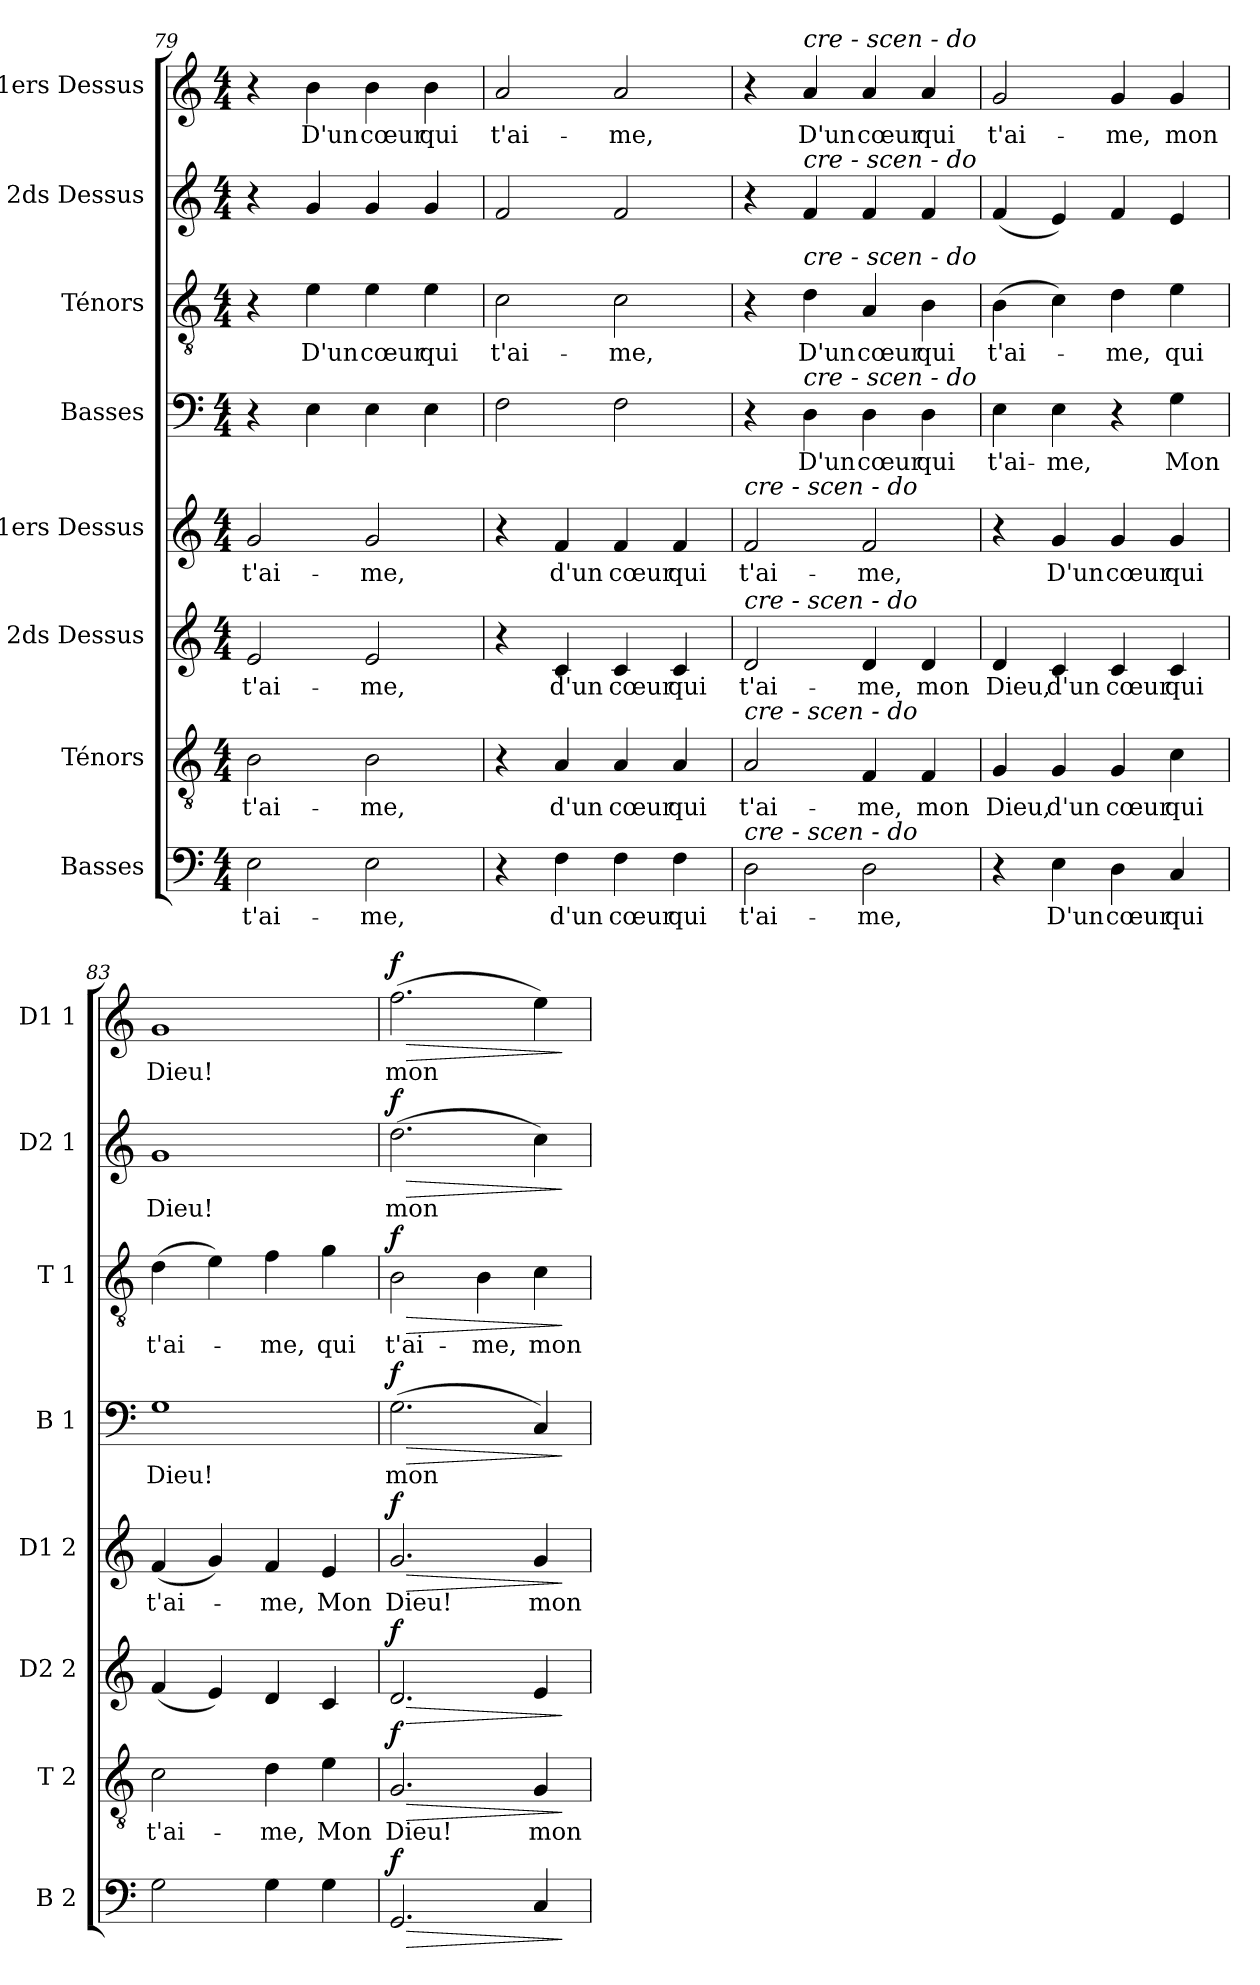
**kern	**text	**dynam	**kern	**text	**dynam	**kern	**text	**dynam	**kern	**text	**dynam	**kern	**text	**dynam	**kern	**text	**dynam	**kern	**text	**dynam	**kern	**text	**dynam
*part8	*part8	*part8	*part7	*part7	*part7	*part6	*part6	*part6	*part5	*part5	*part5	*part4	*part4	*part4	*part3	*part3	*part3	*part2	*part2	*part2	*part1	*part1	*part1
*staff8	*staff8	*staff8	*staff7	*staff7	*staff7	*staff6	*staff6	*staff6	*staff5	*staff5	*staff5	*staff4	*staff4	*staff4	*staff3	*staff3	*staff3	*staff2	*staff2	*staff2	*staff1	*staff1	*staff1
*I"Basses	*	*	*I"Ténors	*	*	*I"2ds Dessus	*	*	*I"1ers Dessus	*	*	*I"Basses	*	*	*I"Ténors	*	*	*I"2ds Dessus	*	*	*I"1ers Dessus	*	*
*I'B 2	*	*	*I'T 2	*	*	*I'D2 2	*	*	*I'D1 2	*	*	*I'B 1	*	*	*I'T 1	*	*	*I'D2 1	*	*	*I'D1 1	*	*
*clefF4	*	*	*clefGv2	*	*	*clefG2	*	*	*clefG2	*	*	*clefF4	*	*	*clefGv2	*	*	*clefG2	*	*	*clefG2	*	*
*k[]	*	*	*k[]	*	*	*k[]	*	*	*k[]	*	*	*k[]	*	*	*k[]	*	*	*k[]	*	*	*k[]	*	*
*M4/4	*	*	*M4/4	*	*	*M4/4	*	*	*M4/4	*	*	*M4/4	*	*	*M4/4	*	*	*M4/4	*	*	*M4/4	*	*
=79	=79	=79	=79	=79	=79	=79	=79	=79	=79	=79	=79	=79	=79	=79	=79	=79	=79	=79	=79	=79	=79	=79	=79
2E\	t'ai-	.	2B\	t'ai-	.	2e/	t'ai-	.	2g/	t'ai-	.	4r	.	.	4r	.	.	4r	.	.	4r	.	.
.	.	.	.	.	.	.	.	.	.	.	.	4E\	.	.	4e\	D'un	.	4g/	.	.	4b\	D'un	.
2E\	-me,	.	2B\	-me,	.	2e/	-me,	.	2g/	-me,	.	4E\	.	.	4e\	cœur	.	4g/	.	.	4b\	cœur	.
.	.	.	.	.	.	.	.	.	.	.	.	4E\	.	.	4e\	qui	.	4g/	.	.	4b\	qui	.
=80	=80	=80	=80	=80	=80	=80	=80	=80	=80	=80	=80	=80	=80	=80	=80	=80	=80	=80	=80	=80	=80	=80	=80
4r	.	.	4r	.	.	4r	.	.	4r	.	.	2F\	.	.	2c\	t'ai-	.	2f/	.	.	2a/	t'ai-	.
4F\	d'un	.	4A/	d'un	.	4c/	d'un	.	4f/	d'un	.	.	.	.	.	.	.	.	.	.	.	.	.
4F\	cœur	.	4A/	cœur	.	4c/	cœur	.	4f/	cœur	.	2F\	.	.	2c\	-me,	.	2f/	.	.	2a/	-me,	.
4F\	qui	.	4A/	qui	.	4c/	qui	.	4f/	qui	.	.	.	.	.	.	.	.	.	.	.	.	.
=81	=81	=81	=81	=81	=81	=81	=81	=81	=81	=81	=81	=81	=81	=81	=81	=81	=81	=81	=81	=81	=81	=81	=81
!	!	!	!	!	!	!	!	!	!LO:TX:a:i:t=cre              -              scen           -            do	!	!	!	!	!	!	!	!	!	!	!	!	!	!
!	!	!	!	!	!	!LO:TX:a:i:t=cre              -              scen           -            do	!	!	!	!	!	!	!	!	!	!	!	!	!	!	!	!	!
!	!	!	!LO:TX:a:i:t=cre              -              scen           -            do	!	!	!	!	!	!	!	!	!	!	!	!	!	!	!	!	!	!	!	!
!LO:TX:a:i:t=cre              -              scen           -            do	!	!	!	!	!	!	!	!	!	!	!	!	!	!	!	!	!	!	!	!	!	!	!
2D\	t'ai-	.	2A/	t'ai-	.	2d/	t'ai-	.	2f/	t'ai-	.	4r	.	.	4r	.	.	4r	.	.	4r	.	.
!	!	!	!	!	!	!	!	!	!	!	!	!	!	!	!	!	!	!	!	!	!LO:TX:a:i:t=cre              -              scen           -            do	!	!
!	!	!	!	!	!	!	!	!	!	!	!	!	!	!	!	!	!	!LO:TX:a:i:t=cre              -             scen           -            do	!	!	!	!	!
!	!	!	!	!	!	!	!	!	!	!	!	!	!	!	!LO:TX:a:i:t=cre              -              scen           -            do	!	!	!	!	!	!	!	!
!	!	!	!	!	!	!	!	!	!	!	!	!LO:TX:a:i:t=cre              -              scen           -            do	!	!	!	!	!	!	!	!	!	!	!
.	.	.	.	.	.	.	.	.	.	.	.	4D\	D'un	.	4d\	D'un	.	4f/	.	.	4a/	D'un	.
2D\	-me,	.	4F/	-me,	.	4d/	-me,	.	2f/	-me,	.	4D\	cœur	.	4A/	cœur	.	4f/	.	.	4a/	cœur	.
.	.	.	4F/	mon	.	4d/	mon	.	.	.	.	4D\	qui	.	4B\	qui	.	4f/	.	.	4a/	qui	.
=82	=82	=82	=82	=82	=82	=82	=82	=82	=82	=82	=82	=82	=82	=82	=82	=82	=82	=82	=82	=82	=82	=82	=82
4r	.	.	4G/	Dieu,	.	4d/	Dieu,	.	4r	.	.	4E\	t'ai-	.	(4B\	t'ai-	.	(4f/	.	.	2g/	t'ai-	.
4E\	D'un	.	4G/	d'un	.	4c/	d'un	.	4g/	D'un	.	4E\	-me,	.	4c\)	.	.	4e/)	.	.	.	.	.
4D\	cœur	.	4G/	cœur	.	4c/	cœur	.	4g/	cœur	.	4r	.	.	4d\	-me,	.	4f/	.	.	4g/	-me,	.
4C/	qui	.	4c\	qui	.	4c/	qui	.	4g/	qui	.	4G\	Mon	.	4e\	qui	.	4e/	.	.	4g/	mon	.
!!LO:LB:g=z
=83	=83	=83	=83	=83	=83	=83	=83	=83	=83	=83	=83	=83	=83	=83	=83	=83	=83	=83	=83	=83	=83	=83	=83
2G\	.	.	2c\	t'ai-	.	(4f/	.	.	(4f/	t'ai-	.	1G	Dieu!	.	(4d\	t'ai-	.	1g	Dieu!	.	1g	Dieu!	.
.	.	.	.	.	.	4e/)	.	.	4g/)	.	.	.	.	.	4e\)	.	.	.	.	.	.	.	.
4G\	.	.	4d\	-me,	.	4d/	.	.	4f/	-me,	.	.	.	.	4f\	-me,	.	.	.	.	.	.	.
4G\	.	.	4e\	Mon	.	4c/	.	.	4e/	Mon	.	.	.	.	4g\	qui	.	.	.	.	.	.	.
=84	=84	=84	=84	=84	=84	=84	=84	=84	=84	=84	=84	=84	=84	=84	=84	=84	=84	=84	=84	=84	=84	=84	=84
!	!	!LO:HP:b	!	!	!LO:HP:b	!	!	!LO:HP:b	!	!	!LO:HP:b	!	!	!LO:HP:b	!	!	!LO:HP:b	!	!	!LO:HP:b	!	!	!LO:HP:b
!	!	!LO:DY:n=1:a	!	!	!LO:DY:n=1:a	!	!	!LO:DY:n=1:a	!	!	!LO:DY:n=1:a	!	!	!LO:DY:n=1:a	!	!	!LO:DY:n=1:a	!	!	!LO:DY:n=1:a	!	!	!LO:DY:n=1:a
2.GG/	.	> f	2.G/	Dieu!	> f	2.d/	.	> f	2.g/	Dieu!	> f	(2.G\	mon	> f	2B\	t'ai-	> f	(2.dd\	mon	> f	(2.ff\	mon	> f
.	.	.	.	.	.	.	.	.	.	.	.	.	.	.	4B\	-me,	.	.	.	.	.	.	.
4C/	.	.	4G/	mon	.	4e/	.	.	4g/	mon	.	4C/)	.	.	4c\	mon	.	4cc\)	.	.	4ee\)	.	.
.	.	]	.	.	]	.	.	]	.	.	]	.	.	]	.	.	]	.	.	]	.	.	]
=	=	=	=	=	=	=	=	=	=	=	=	=	=	=	=	=	=	=	=	=	=	=	=
*-	*-	*-	*-	*-	*-	*-	*-	*-	*-	*-	*-	*-	*-	*-	*-	*-	*-	*-	*-	*-	*-	*-	*-
